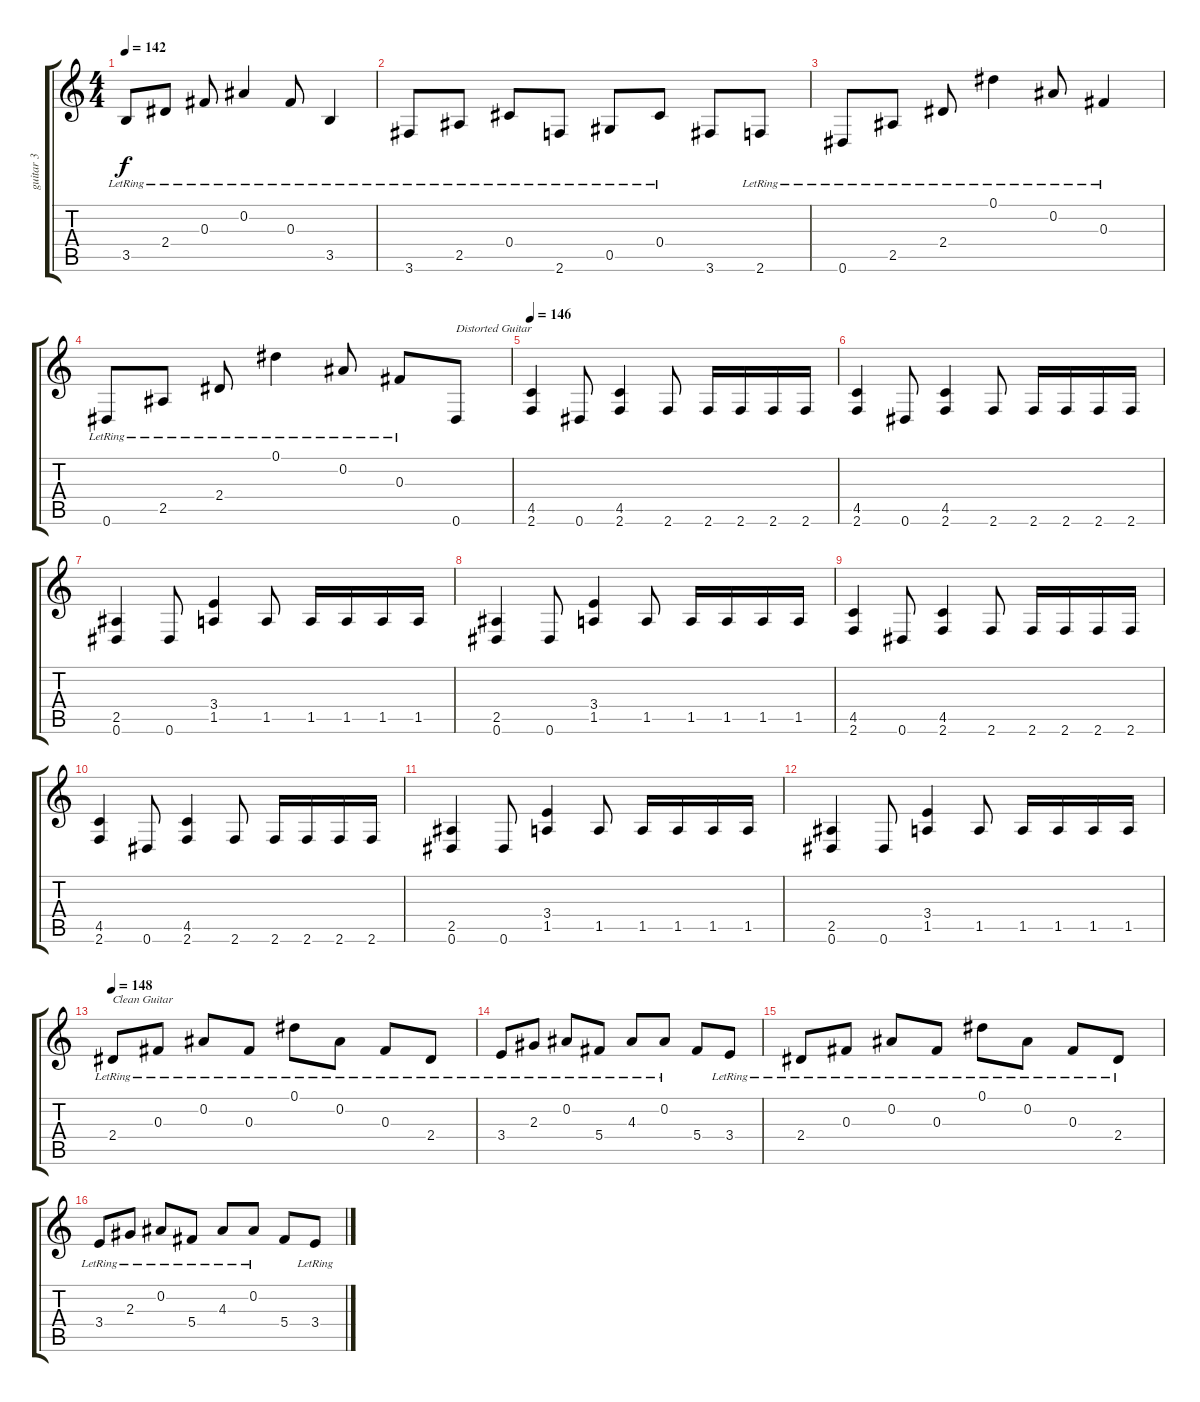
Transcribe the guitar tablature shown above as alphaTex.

\track ("guitar 3" "guitar 3") {solo instrument distortionguitar}
\staff {score tabs}
\tuning (Eb4 Bb3 Gb3 Db3 Ab2 Eb2) {hide}
\ts (4 4)
\tempo 142
\clef g2
\ks c
3.5{lr}.8{dy f} 2.4{lr}.8 0.3{lr}.8 0.2{lr}.4 0.3{lr}.8 3.5{lr}.4 |
3.6{lr}.8 2.5{lr}.8 0.4{lr}.8 2.6{lr}.8 0.5{lr}.8 0.4{lr}.8 3.6.8 2.6{lr}.8 |
0.6{lr}.8 2.5{lr}.8 2.4{lr}.8 0.1{lr}.4 0.2{lr}.8 0.3{lr}.4 |
0.6{lr}.8 2.5{lr}.8 2.4{lr}.8 0.1{lr}.4 0.2{lr}.8 0.3{lr}.8 0.6.8{txt "Distorted Guitar" instrument distortionguitar} |
\tempo 146
(4.5 2.6).4 0.6.8 (4.5 2.6).4 2.6.8 2.6.16 2.6.16 2.6.16 2.6.16 |
(4.5 2.6).4 0.6.8 (4.5 2.6).4 2.6.8 2.6.16 2.6.16 2.6.16 2.6.16 |
(2.5 0.6).4 0.6.8 (3.4 1.5).4 1.5.8 1.5.16 1.5.16 1.5.16 1.5.16 |
(2.5 0.6).4 0.6.8 (3.4 1.5).4 1.5.8 1.5.16 1.5.16 1.5.16 1.5.16 |
(4.5 2.6).4 0.6.8 (4.5 2.6).4 2.6.8 2.6.16 2.6.16 2.6.16 2.6.16 |
(4.5 2.6).4 0.6.8 (4.5 2.6).4 2.6.8 2.6.16 2.6.16 2.6.16 2.6.16 |
(2.5 0.6).4 0.6.8 (3.4 1.5).4 1.5.8 1.5.16 1.5.16 1.5.16 1.5.16 |
(2.5 0.6).4 0.6.8 (3.4 1.5).4 1.5.8 1.5.16 1.5.16 1.5.16 1.5.16 |
\tempo 148
2.4{lr}.8{txt "Clean Guitar" instrument electricguitarclean} 0.3{lr}.8 0.2{lr}.8 0.3{lr}.8 0.1{lr}.8 0.2{lr}.8 0.3{lr}.8 2.4{lr}.8 |
3.4{lr}.8 2.3{lr}.8 0.2{lr}.8 5.4{lr}.8 4.3{lr}.8 0.2{lr}.8 5.4.8 3.4{lr}.8 |
2.4{lr}.8 0.3{lr}.8 0.2{lr}.8 0.3{lr}.8 0.1{lr}.8 0.2{lr}.8 0.3{lr}.8 2.4{lr}.8 |
3.4{lr}.8 2.3{lr}.8 0.2{lr}.8 5.4{lr}.8 4.3{lr}.8 0.2{lr}.8 5.4.8 3.4{lr}.8
